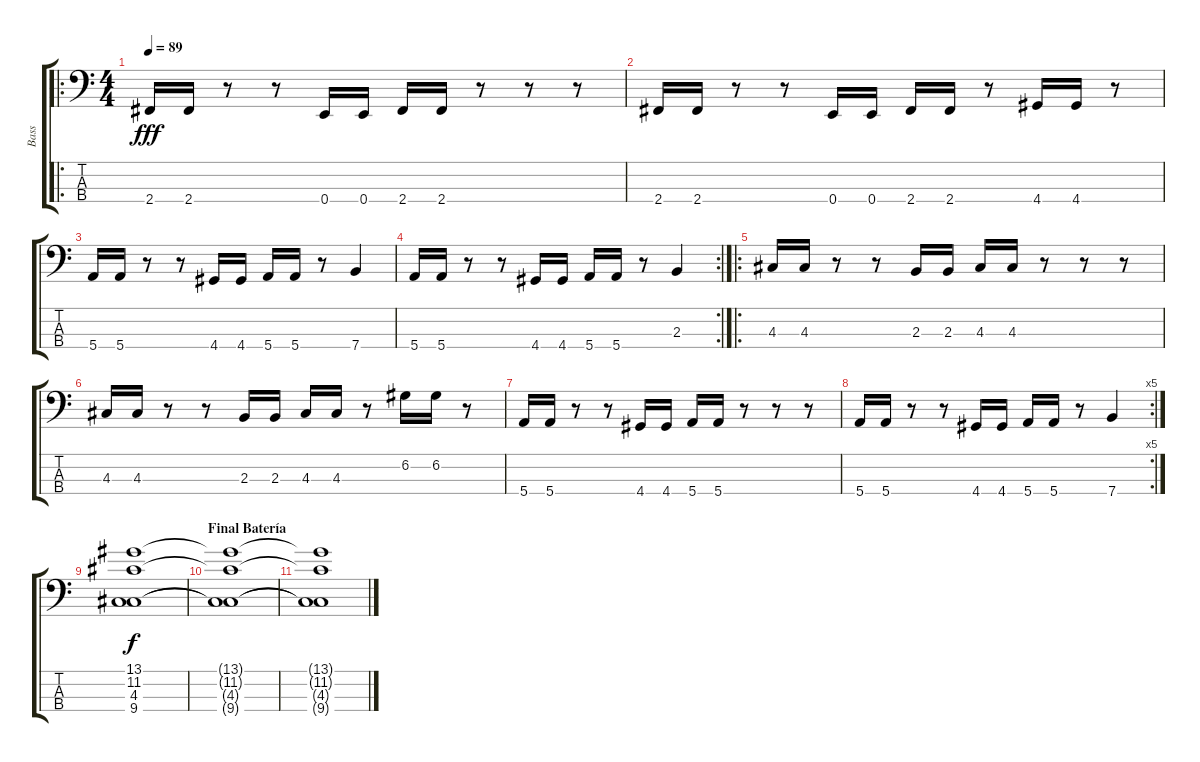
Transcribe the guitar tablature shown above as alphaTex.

\track ("Bass" "Bass") {instrument fretlessbass}
\staff {score tabs}
\tuning (G2 D2 A1 E1) {hide}
\ro
\ts (4 4)
\tempo 89
\clef f4
\ks c
2.4.16{dy fff} 2.4.16 r.8 r.8 0.4.16 0.4.16 2.4.16 2.4.16 r.8 r.8 r.8 |
2.4.16 2.4.16 r.8 r.8 0.4.16 0.4.16 2.4.16 2.4.16 r.8 4.4.16 4.4.16 r.8 |
5.4.16 5.4.16 r.8 r.8 4.4.16 4.4.16 5.4.16 5.4.16 r.8 7.4.4 |
\rc 2
5.4.16 5.4.16 r.8 r.8 4.4.16 4.4.16 5.4.16 5.4.16 r.8 2.3.4 |
\ro
4.3.16 4.3.16 r.8 r.8 2.3.16 2.3.16 4.3.16 4.3.16 r.8 r.8 r.8 |
4.3.16 4.3.16 r.8 r.8 2.3.16 2.3.16 4.3.16 4.3.16 r.8 6.2.16 6.2.16 r.8 |
5.4.16 5.4.16 r.8 r.8 4.4.16 4.4.16 5.4.16 5.4.16 r.8 r.8 r.8 |
\rc 5
5.4.16 5.4.16 r.8 r.8 4.4.16 4.4.16 5.4.16 5.4.16 r.8 7.4.4 |
(13.1 11.2 4.3 9.4).1{dy f} |
\section ("" "Final Batería")
(13.1{t} 11.2{t} 4.3{t} 9.4{t}).1 |
(13.1{t} 11.2{t} 4.3{t} 9.4{t}).1
